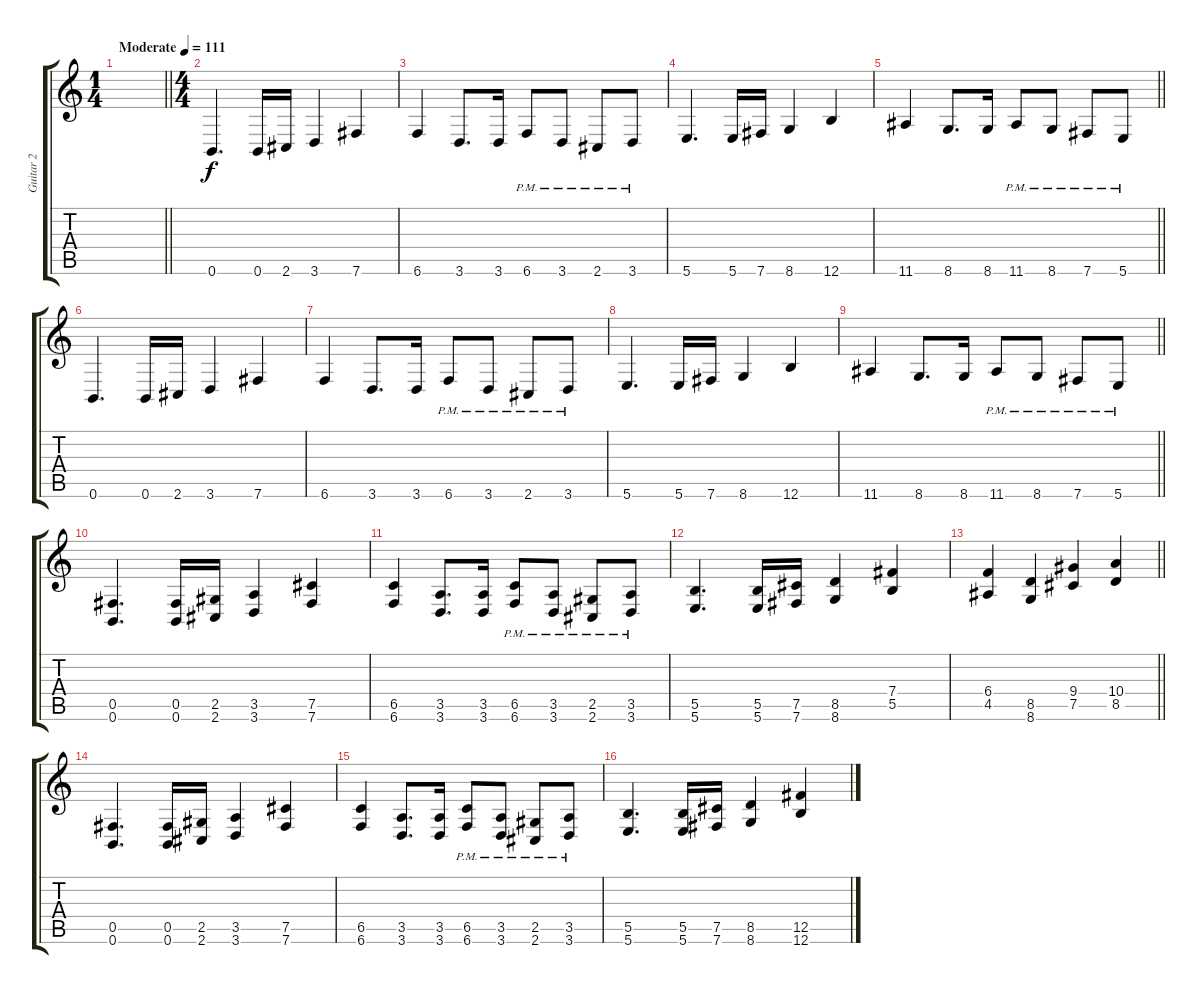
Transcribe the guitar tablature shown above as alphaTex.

\track ("Guitar 2" "Guitar 2") {instrument distortionguitar}
\staff {score tabs}
\tuning (Db4 Ab3 E3 B2 Gb2 B1) {hide}
\ts (1 4)
\tempo (111 "Moderate")
\clef g2
\barLineRight lightlight
\ks c
|
\ts (4 4)
0.6.4{d} 0.6.16 2.6.16 3.6.4 7.6.4 |
6.6.4 3.6.8{d} 3.6.16 6.6{pm}.8 3.6{pm}.8 2.6{pm}.8 3.6{pm}.8 |
5.6.4{d} 5.6.16 7.6.16 8.6.4 12.6.4 |
\barLineRight lightlight
11.6.4 8.6.8{d} 8.6.16 11.6{pm}.8 8.6{pm}.8 7.6{pm}.8 5.6{pm}.8 |
0.6.4{d} 0.6.16 2.6.16 3.6.4 7.6.4 |
6.6.4 3.6.8{d} 3.6.16 6.6{pm}.8 3.6{pm}.8 2.6{pm}.8 3.6{pm}.8 |
5.6.4{d} 5.6.16 7.6.16 8.6.4 12.6.4 |
\barLineRight lightlight
11.6.4 8.6.8{d} 8.6.16 11.6{pm}.8 8.6{pm}.8 7.6{pm}.8 5.6{pm}.8 |
(0.5 0.6).4{d} (0.5 0.6).16 (2.5 2.6).16 (3.5 3.6).4 (7.5 7.6).4 |
(6.5 6.6).4 (3.5 3.6).8{d} (3.5 3.6).16 (6.5{pm} 6.6{pm}).8 (3.5{pm} 3.6{pm}).8 (2.5{pm} 2.6{pm}).8 (3.5{pm} 3.6{pm}).8 |
(5.5 5.6).4{d} (5.5 5.6).16 (7.5 7.6).16 (8.5 8.6).4 (7.4 5.5).4 |
\barLineRight lightlight
(6.4 4.5).4 (8.5 8.6).4 (9.4 7.5).4 (10.4 8.5).4 |
(0.5 0.6).4{d} (0.5 0.6).16 (2.5 2.6).16 (3.5 3.6).4 (7.5 7.6).4 |
(6.5 6.6).4 (3.5 3.6).8{d} (3.5 3.6).16 (6.5{pm} 6.6{pm}).8 (3.5{pm} 3.6{pm}).8 (2.5{pm} 2.6{pm}).8 (3.5{pm} 3.6{pm}).8 |
(5.5 5.6).4{d} (5.5 5.6).16 (7.5 7.6).16 (8.5 8.6).4 (12.5 12.6).4
